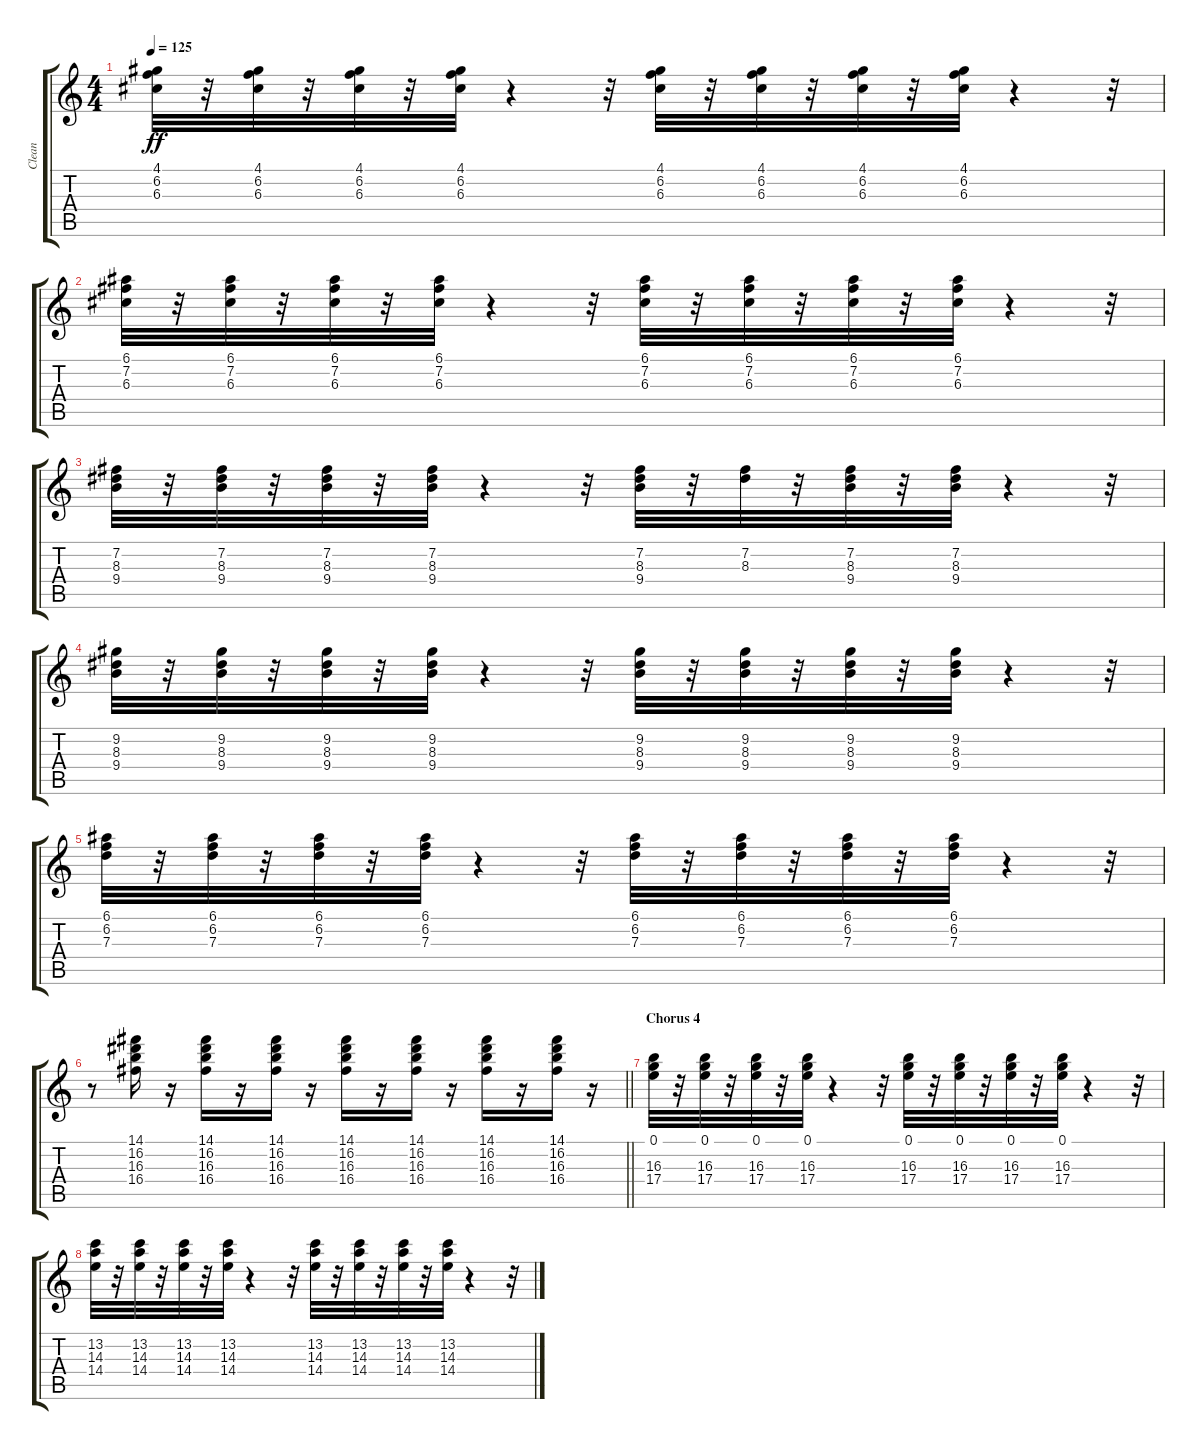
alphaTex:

\track ("Clean" "Clean") {instrument electricguitarclean}
\staff {score tabs}
\tuning (E4 B3 G3 D3 A2 E2) {hide}
\ts (4 4)
\tempo 125
\clef g2
\ks c
(4.1 6.2 6.3).32{dy ff} r.32 (4.1 6.2 6.3).32 r.32 (4.1 6.2 6.3).32 r.32 (4.1 6.2 6.3).32 r.4 r.32 (4.1 6.2 6.3).32 r.32 (4.1 6.2 6.3).32 r.32 (4.1 6.2 6.3).32 r.32 (4.1 6.2 6.3).32 r.4 r.32 |
(6.1 7.2 6.3).32 r.32 (6.1 7.2 6.3).32 r.32 (6.1 7.2 6.3).32 r.32 (6.1 7.2 6.3).32 r.4 r.32 (6.1 7.2 6.3).32 r.32 (6.1 7.2 6.3).32 r.32 (6.1 7.2 6.3).32 r.32 (6.1 7.2 6.3).32 r.4 r.32 |
(7.2 8.3 9.4).32 r.32 (7.2 8.3 9.4).32 r.32 (7.2 8.3 9.4).32 r.32 (7.2 8.3 9.4).32 r.4 r.32 (7.2 8.3 9.4).32 r.32 (7.2 8.3).32 r.32 (7.2 8.3 9.4).32 r.32 (7.2 8.3 9.4).32 r.4 r.32 |
(9.2 8.3 9.4).32 r.32 (9.2 8.3 9.4).32 r.32 (9.2 8.3 9.4).32 r.32 (9.2 8.3 9.4).32 r.4 r.32 (9.2 8.3 9.4).32 r.32 (9.2 8.3 9.4).32 r.32 (9.2 8.3 9.4).32 r.32 (9.2 8.3 9.4).32 r.4 r.32 |
(6.1 6.2 7.3).32 r.32 (6.1 6.2 7.3).32 r.32 (6.1 6.2 7.3).32 r.32 (6.1 6.2 7.3).32 r.4 r.32 (6.1 6.2 7.3).32 r.32 (6.1 6.2 7.3).32 r.32 (6.1 6.2 7.3).32 r.32 (6.1 6.2 7.3).32 r.4 r.32 |
\barLineRight lightlight
r.8 (14.1 16.2 16.3 16.4).16 r.16 (14.1 16.2 16.3 16.4).16 r.16 (14.1 16.2 16.3 16.4).16 r.16 (14.1 16.2 16.3 16.4).16 r.16 (14.1 16.2 16.3 16.4).16 r.16 (14.1 16.2 16.3 16.4).16 r.16 (14.1 16.2 16.3 16.4).16 r.16 |
\section ("" "Chorus 4")
(0.1 16.3 17.4).32 r.32 (0.1 16.3 17.4).32 r.32 (0.1 16.3 17.4).32 r.32 (0.1 16.3 17.4).32 r.4 r.32 (0.1 16.3 17.4).32 r.32 (0.1 16.3 17.4).32 r.32 (0.1 16.3 17.4).32 r.32 (0.1 16.3 17.4).32 r.4 r.32 |
(13.2 14.3 14.4).32 r.32 (13.2 14.3 14.4).32 r.32 (13.2 14.3 14.4).32 r.32 (13.2 14.3 14.4).32 r.4 r.32 (13.2 14.3 14.4).32 r.32 (13.2 14.3 14.4).32 r.32 (13.2 14.3 14.4).32 r.32 (13.2 14.3 14.4).32 r.4 r.32
